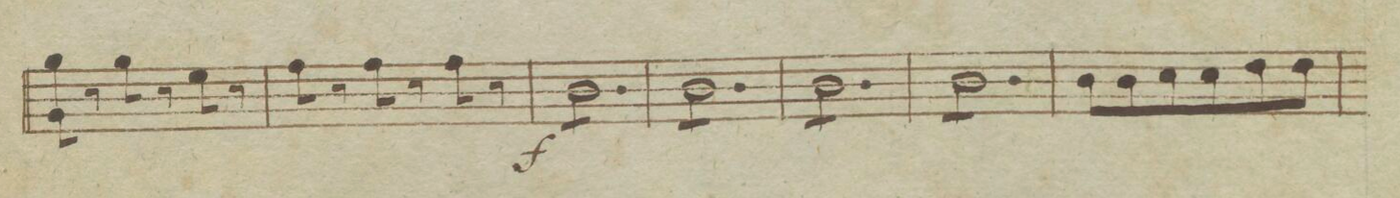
**kern	**dynam
*I"Violon e Violoncello.	*
*clefF4	*
*k[b-e-a-d-g-]	*
*M3/4	*
8B- 8BB-\	.
8r	.
8B-\	.
8r	.
8G-\	.
8r	.
=30	=30
8A-\	.
8r	.
8A-\	.
8r	.
8A-\	.
8r	.
=31	=31
*tremolo	*
8D-\L	f
8D-\	.
8D-\	.
8D-\	.
8D-\	.
8D-\J	.
=32	=32
8D-\L	.
8D-\	.
8D-\	.
8D-\	.
8D-\	.
8D-\J	.
=33	=33
8D-\L	.
8D-\	.
8D-\	.
8D-\	.
8D-\	.
8D-\J	.
=34	=34
8D-\L	.
8D-\	.
8D-\	.
8D-\	.
8D-\	.
8D-\J	.
*Xtremolo	*
=35	=35
8D-\L	.
8D-\	.
8E-\	.
8E-\	.
8F\	.
8F\J	.
=36	=36
*-	*-
